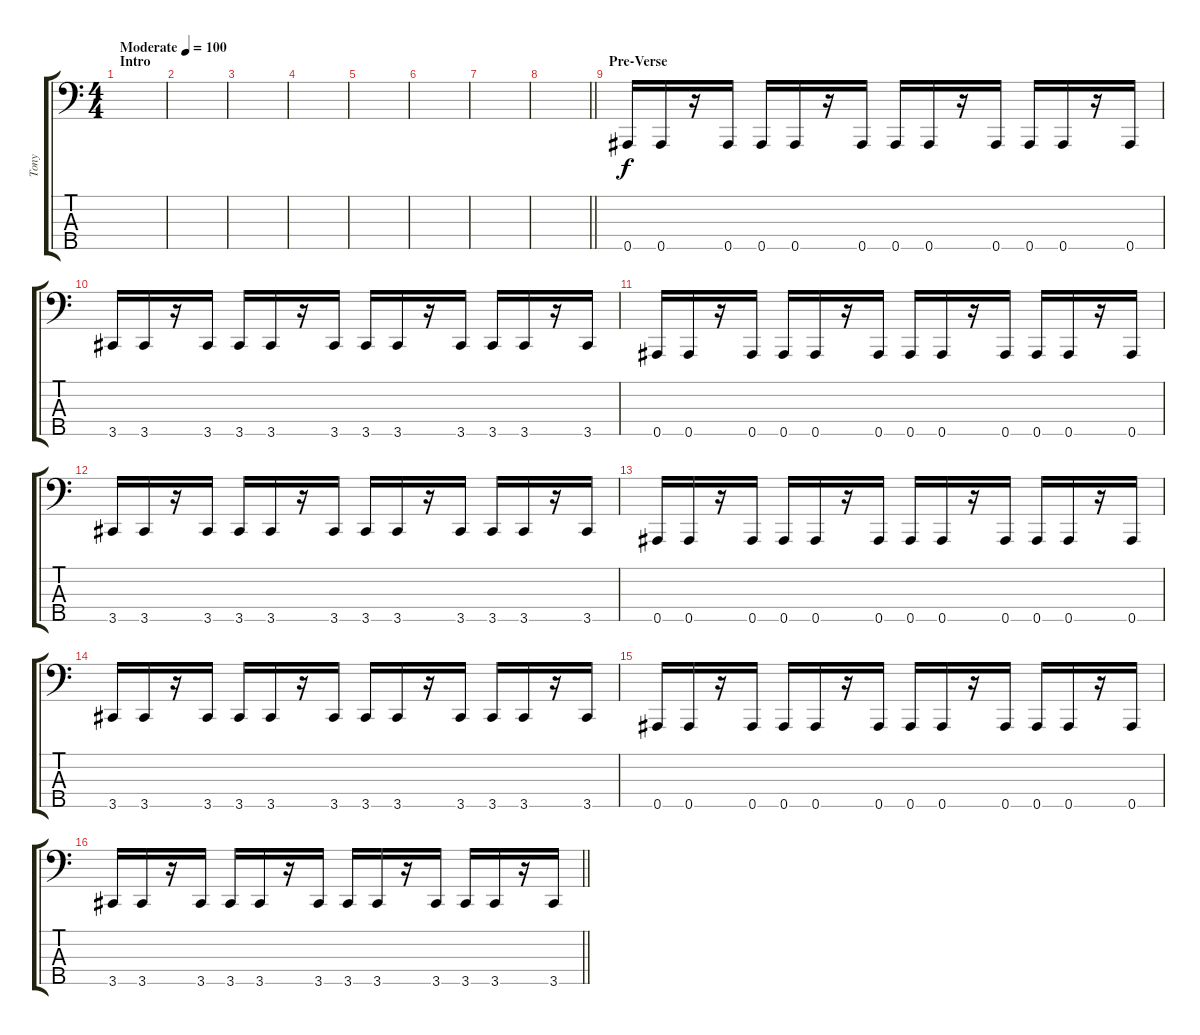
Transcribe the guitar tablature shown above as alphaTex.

\track ("Tony" "Tony") {instrument electricbasspick}
\staff {score tabs}
\tuning (Ab2 Eb2 Bb1 F1 Bb0) {hide}
\ts (4 4)
\section ("" "Intro")
\tempo (100 "Moderate")
\clef f4
\ks c
|
|
|
|
|
|
|
\barLineRight lightlight
|
\section ("" "Pre-Verse")
0.5.16 0.5.16 r.16 0.5.16 0.5.16 0.5.16 r.16 0.5.16 0.5.16 0.5.16 r.16 0.5.16 0.5.16 0.5.16 r.16 0.5.16 |
3.5.16 3.5.16 r.16 3.5.16 3.5.16 3.5.16 r.16 3.5.16 3.5.16 3.5.16 r.16 3.5.16 3.5.16 3.5.16 r.16 3.5.16 |
0.5.16 0.5.16 r.16 0.5.16 0.5.16 0.5.16 r.16 0.5.16 0.5.16 0.5.16 r.16 0.5.16 0.5.16 0.5.16 r.16 0.5.16 |
3.5.16 3.5.16 r.16 3.5.16 3.5.16 3.5.16 r.16 3.5.16 3.5.16 3.5.16 r.16 3.5.16 3.5.16 3.5.16 r.16 3.5.16 |
0.5.16 0.5.16 r.16 0.5.16 0.5.16 0.5.16 r.16 0.5.16 0.5.16 0.5.16 r.16 0.5.16 0.5.16 0.5.16 r.16 0.5.16 |
3.5.16 3.5.16 r.16 3.5.16 3.5.16 3.5.16 r.16 3.5.16 3.5.16 3.5.16 r.16 3.5.16 3.5.16 3.5.16 r.16 3.5.16 |
0.5.16 0.5.16 r.16 0.5.16 0.5.16 0.5.16 r.16 0.5.16 0.5.16 0.5.16 r.16 0.5.16 0.5.16 0.5.16 r.16 0.5.16 |
\barLineRight lightlight
3.5.16 3.5.16 r.16 3.5.16 3.5.16 3.5.16 r.16 3.5.16 3.5.16 3.5.16 r.16 3.5.16 3.5.16 3.5.16 r.16 3.5.16
